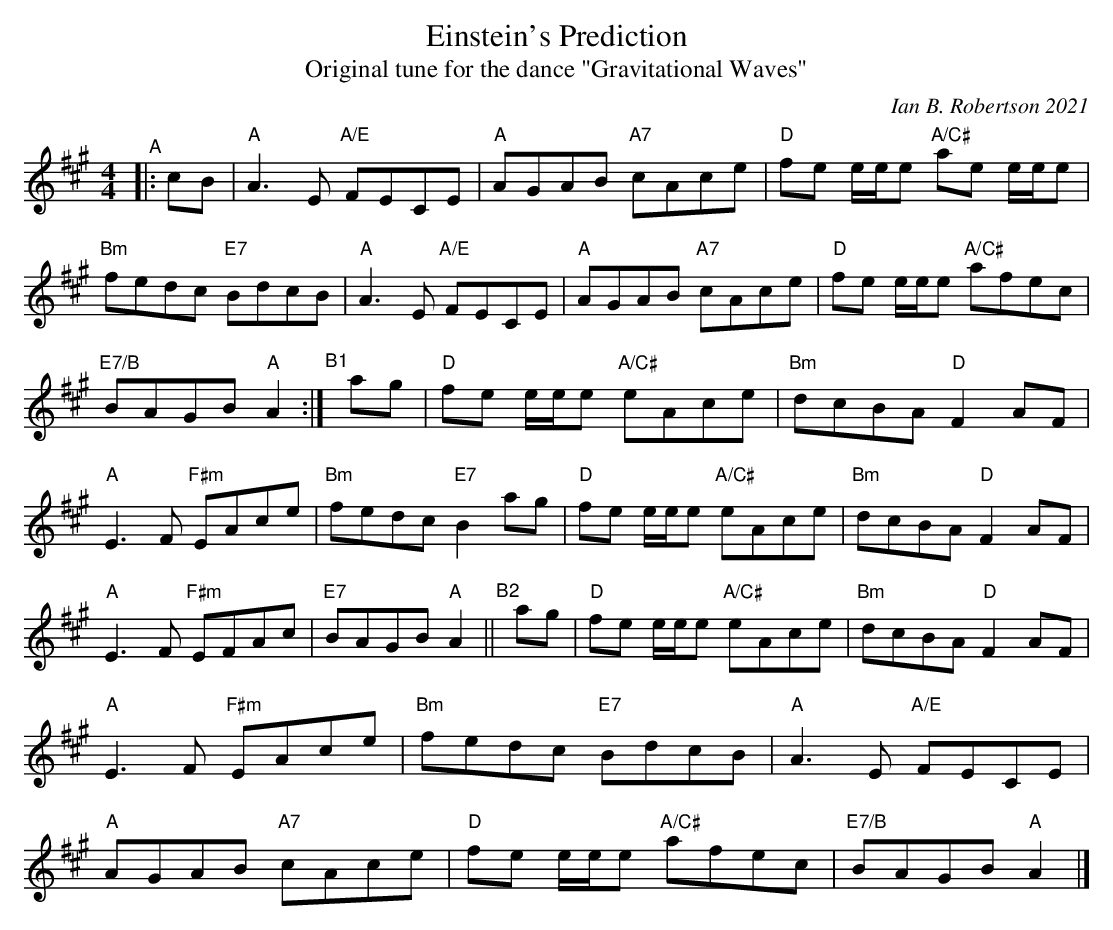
X:1
T: Einstein's Prediction
C: Ian B. Robertson 2021
T: Original tune for the dance "Gravitational Waves"
M: 4/4
L: 1/8
K: A
"^A"|: cB |\
"A"A3E "A/E"FECE | "A"AGAB "A7"cAce | "D"fe e/e/e "A/C#"ae e/e/e | "Bm"fedc "E7"BdcB |
"A"A3E "A/E"FECE | "A"AGAB "A7"cAce | "D"fe e/e/e "A/C#"afec | "E7/B"BAGB "A"A2 :|
"^B1"[|] ag |\
"D"fe e/e/e "A/C#"eAce | "Bm"dcBA "D"F2AF | "A"E3F "F#m"EAce | "Bm"fedc "E7"B2ag |
"D"fe e/e/e "A/C#"eAce | "Bm"dcBA "D"F2AF | "A"E3F "F#m"EFAc | "E7"BAGB "A"A2 ||
"^B2"[|] ag |\
"D"fe e/e/e "A/C#"eAce | "Bm"dcBA "D"F2AF | "A"E3F "F#m"EAce | "Bm"fedc "E7"BdcB |
"A"A3E "A/E"FECE | "A"AGAB "A7"cAce | "D"fe e/e/e "A/C#"afec | "E7/B"BAGB "A"A2 |]
